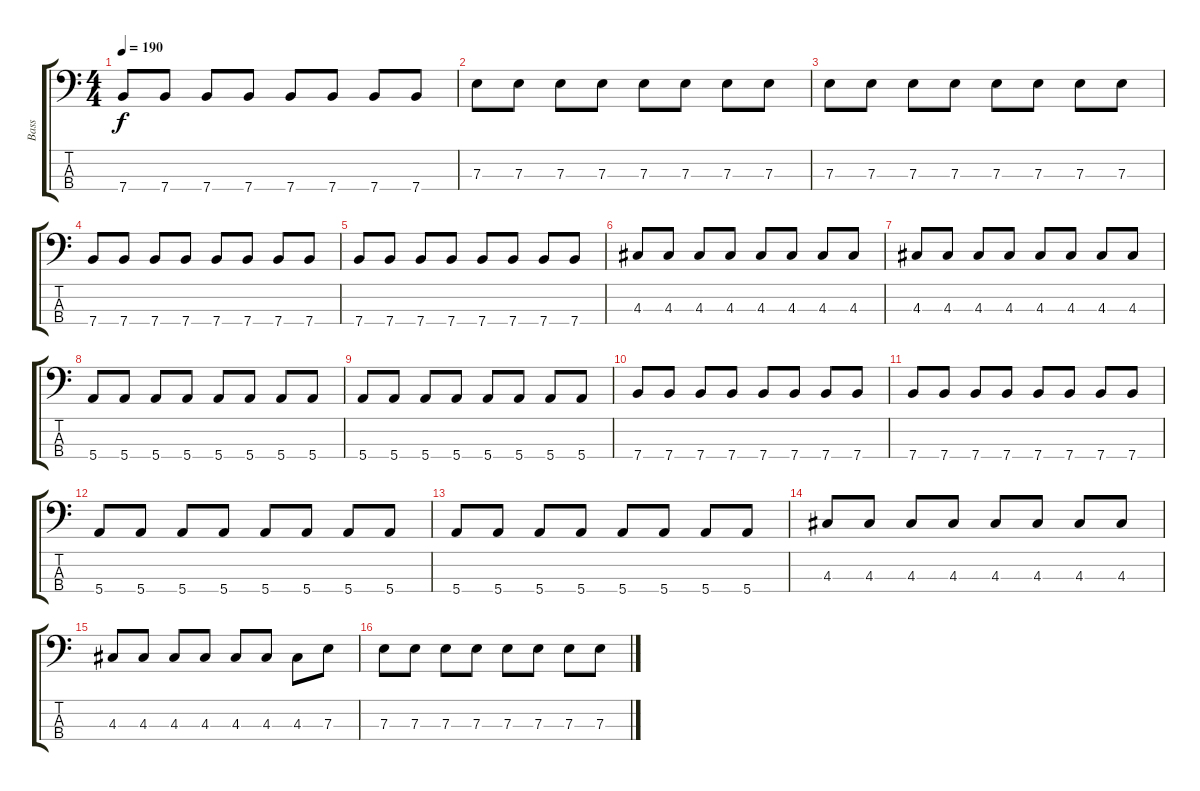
\track ("Bass" "Bass") {instrument electricbasspick}
\staff {score tabs}
\tuning (G2 D2 A1 E1) {hide}
\ts (4 4)
\tempo 190
\clef f4
\ks c
7.4.8{dy f} 7.4.8 7.4.8 7.4.8 7.4.8 7.4.8 7.4.8 7.4.8 |
7.3.8 7.3.8 7.3.8 7.3.8 7.3.8 7.3.8 7.3.8 7.3.8 |
7.3.8 7.3.8 7.3.8 7.3.8 7.3.8 7.3.8 7.3.8 7.3.8 |
7.4.8 7.4.8 7.4.8 7.4.8 7.4.8 7.4.8 7.4.8 7.4.8 |
7.4.8 7.4.8 7.4.8 7.4.8 7.4.8 7.4.8 7.4.8 7.4.8 |
4.3.8 4.3.8 4.3.8 4.3.8 4.3.8 4.3.8 4.3.8 4.3.8 |
4.3.8 4.3.8 4.3.8 4.3.8 4.3.8 4.3.8 4.3.8 4.3.8 |
5.4.8 5.4.8 5.4.8 5.4.8 5.4.8 5.4.8 5.4.8 5.4.8 |
5.4.8 5.4.8 5.4.8 5.4.8 5.4.8 5.4.8 5.4.8 5.4.8 |
7.4.8 7.4.8 7.4.8 7.4.8 7.4.8 7.4.8 7.4.8 7.4.8 |
7.4.8 7.4.8 7.4.8 7.4.8 7.4.8 7.4.8 7.4.8 7.4.8 |
5.4.8 5.4.8 5.4.8 5.4.8 5.4.8 5.4.8 5.4.8 5.4.8 |
5.4.8 5.4.8 5.4.8 5.4.8 5.4.8 5.4.8 5.4.8 5.4.8 |
4.3.8 4.3.8 4.3.8 4.3.8 4.3.8 4.3.8 4.3.8 4.3.8 |
4.3.8 4.3.8 4.3.8 4.3.8 4.3.8 4.3.8 4.3.8 7.3.8 |
7.3.8 7.3.8 7.3.8 7.3.8 7.3.8 7.3.8 7.3.8 7.3.8
